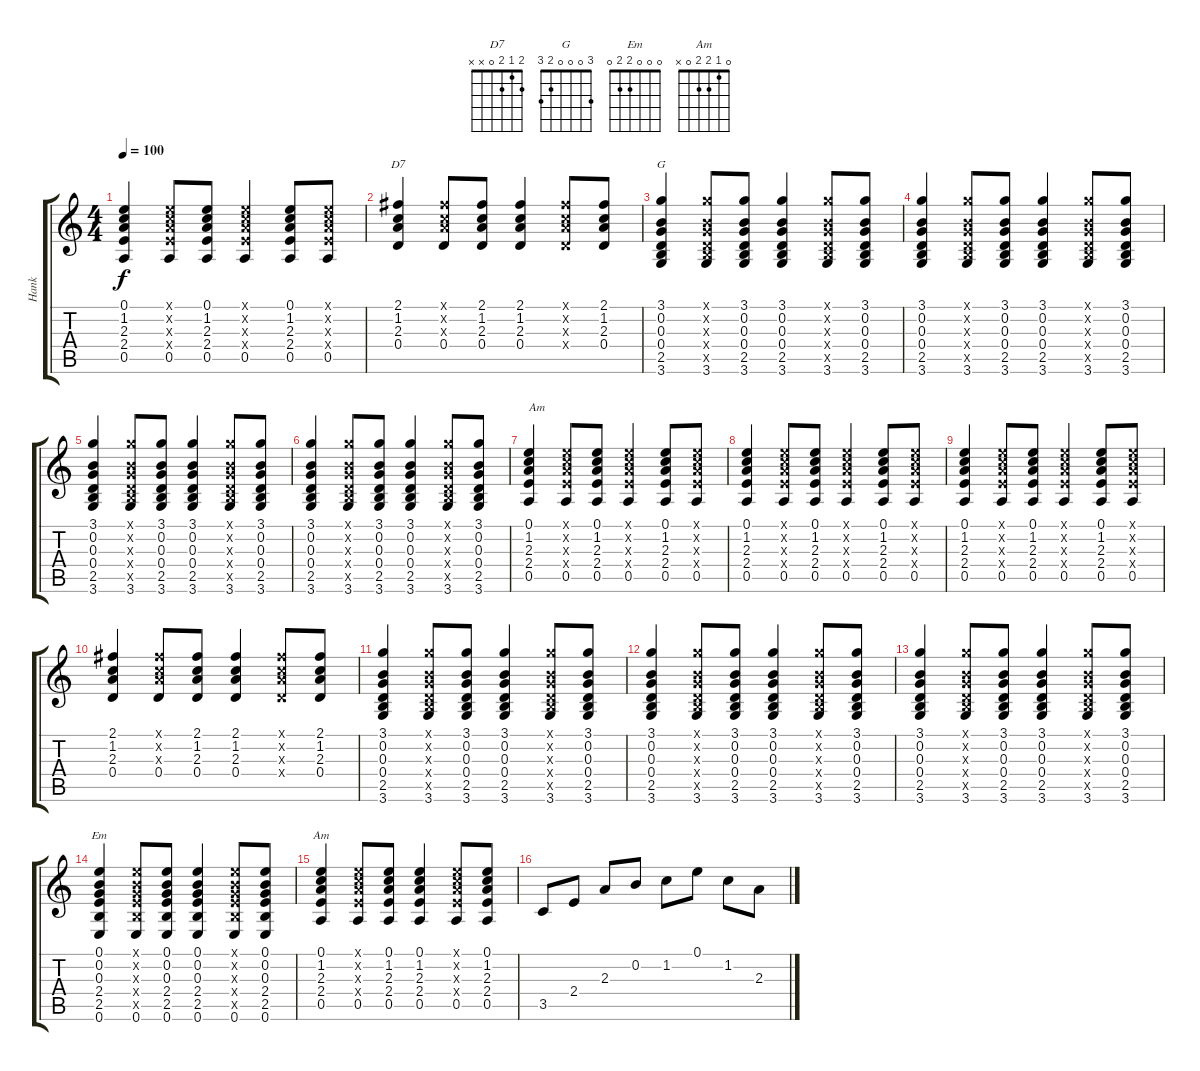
\track ("Hank" "Hank") {instrument electricguitarjazz}
\staff {score tabs}
\tuning (E4 B3 G3 D3 A2 E2) {hide}
\chord ("D7" 2 1 2 0 x x)
\chord ("G" 3 0 0 0 2 3)
\chord ("Em" 0 0 0 2 2 0)
\chord ("Am" 0 1 2 2 0 x)
\ts (4 4)
\tempo 100
\clef g2
\ks c
(0.1 1.2 2.3 2.4 0.5).4{dy f} (0.1{x} 1.2{x} 2.3{x} 2.4{x} 0.5).8 (0.1 1.2 2.3 2.4 0.5).8 (0.1{x} 1.2{x} 2.3{x} 2.4{x} 0.5).4 (0.1 1.2 2.3 2.4 0.5).8 (0.1{x} 1.2{x} 2.3{x} 2.4{x} 0.5).8 |
(2.1 1.2 2.3 0.4).4{ch "D7"} (2.1{x} 1.2{x} 2.3{x} 0.4).8 (2.1 1.2 2.3 0.4).8 (2.1 1.2 2.3 0.4).4 (2.1{x} 1.2{x} 2.3{x} 0.4{x}).8 (2.1 1.2 2.3 0.4).8 |
(3.1 0.2 0.3 0.4 2.5 3.6).4{ch "G"} (3.1{x} 0.2{x} 0.3{x} 0.4{x} 2.5{x} 3.6).8 (3.1 0.2 0.3 0.4 2.5 3.6).8 (3.1 0.2 0.3 0.4 2.5 3.6).4 (3.1{x} 0.2{x} 0.3{x} 0.4{x} 2.5{x} 3.6).8 (3.1 0.2 0.3 0.4 2.5 3.6).8 |
(3.1 0.2 0.3 0.4 2.5 3.6).4 (3.1{x} 0.2{x} 0.3{x} 0.4{x} 2.5{x} 3.6).8 (3.1 0.2 0.3 0.4 2.5 3.6).8 (3.1 0.2 0.3 0.4 2.5 3.6).4 (3.1{x} 0.2{x} 0.3{x} 0.4{x} 2.5{x} 3.6).8 (3.1 0.2 0.3 0.4 2.5 3.6).8 |
(3.1 0.2 0.3 0.4 2.5 3.6).4 (3.1{x} 0.2{x} 0.3{x} 0.4{x} 2.5{x} 3.6).8 (3.1 0.2 0.3 0.4 2.5 3.6).8 (3.1 0.2 0.3 0.4 2.5 3.6).4 (3.1{x} 0.2{x} 0.3{x} 0.4{x} 2.5{x} 3.6).8 (3.1 0.2 0.3 0.4 2.5 3.6).8 |
(3.1 0.2 0.3 0.4 2.5 3.6).4 (3.1{x} 0.2{x} 0.3{x} 0.4{x} 2.5{x} 3.6).8 (3.1 0.2 0.3 0.4 2.5 3.6).8 (3.1 0.2 0.3 0.4 2.5 3.6).4 (3.1{x} 0.2{x} 0.3{x} 0.4{x} 2.5{x} 3.6).8 (3.1 0.2 0.3 0.4 2.5 3.6).8 |
(0.1 1.2 2.3 2.4 0.5).4{txt "Am"} (0.1{x} 1.2{x} 2.3{x} 2.4{x} 0.5).8 (0.1 1.2 2.3 2.4 0.5).8 (0.1{x} 1.2{x} 2.3{x} 2.4{x} 0.5).4 (0.1 1.2 2.3 2.4 0.5).8 (0.1{x} 1.2{x} 2.3{x} 2.4{x} 0.5).8 |
(0.1 1.2 2.3 2.4 0.5).4 (0.1{x} 1.2{x} 2.3{x} 2.4{x} 0.5).8 (0.1 1.2 2.3 2.4 0.5).8 (0.1{x} 1.2{x} 2.3{x} 2.4{x} 0.5).4 (0.1 1.2 2.3 2.4 0.5).8 (0.1{x} 1.2{x} 2.3{x} 2.4{x} 0.5).8 |
(0.1 1.2 2.3 2.4 0.5).4 (0.1{x} 1.2{x} 2.3{x} 2.4{x} 0.5).8 (0.1 1.2 2.3 2.4 0.5).8 (0.1{x} 1.2{x} 2.3{x} 2.4{x} 0.5).4 (0.1 1.2 2.3 2.4 0.5).8 (0.1{x} 1.2{x} 2.3{x} 2.4{x} 0.5).8 |
(2.1 1.2 2.3 0.4).4 (2.1{x} 1.2{x} 2.3{x} 0.4).8 (2.1 1.2 2.3 0.4).8 (2.1 1.2 2.3 0.4).4 (2.1{x} 1.2{x} 2.3{x} 0.4{x}).8 (2.1 1.2 2.3 0.4).8 |
(3.1 0.2 0.3 0.4 2.5 3.6).4 (3.1{x} 0.2{x} 0.3{x} 0.4{x} 2.5{x} 3.6).8 (3.1 0.2 0.3 0.4 2.5 3.6).8 (3.1 0.2 0.3 0.4 2.5 3.6).4 (3.1{x} 0.2{x} 0.3{x} 0.4{x} 2.5{x} 3.6).8 (3.1 0.2 0.3 0.4 2.5 3.6).8 |
(3.1 0.2 0.3 0.4 2.5 3.6).4 (3.1{x} 0.2{x} 0.3{x} 0.4{x} 2.5{x} 3.6).8 (3.1 0.2 0.3 0.4 2.5 3.6).8 (3.1 0.2 0.3 0.4 2.5 3.6).4 (3.1{x} 0.2{x} 0.3{x} 0.4{x} 2.5{x} 3.6).8 (3.1 0.2 0.3 0.4 2.5 3.6).8 |
(3.1 0.2 0.3 0.4 2.5 3.6).4 (3.1{x} 0.2{x} 0.3{x} 0.4{x} 2.5{x} 3.6).8 (3.1 0.2 0.3 0.4 2.5 3.6).8 (3.1 0.2 0.3 0.4 2.5 3.6).4 (3.1{x} 0.2{x} 0.3{x} 0.4{x} 2.5{x} 3.6).8 (3.1 0.2 0.3 0.4 2.5 3.6).8 |
(0.1 0.2 0.3 2.4 2.5 0.6).4{ch "Em"} (0.1{x} 0.2{x} 0.3{x} 2.4{x} 2.5{x} 0.6).8 (0.1 0.2 0.3 2.4 2.5 0.6).8 (0.1 0.2 0.3 2.4 2.5 0.6).4 (0.1{x} 0.2{x} 0.3{x} 2.4{x} 2.5{x} 0.6).8 (0.1 0.2 0.3 2.4 2.5 0.6).8 |
(0.1 1.2 2.3 2.4 0.5).4{ch "Am"} (0.1{x} 1.2{x} 2.3{x} 2.4{x} 0.5).8 (0.1 1.2 2.3 2.4 0.5).8 (0.1 1.2 2.3 2.4 0.5).4 (0.1{x} 1.2{x} 2.3{x} 2.4{x} 0.5).8 (0.1 1.2 2.3 2.4 0.5).8 |
3.5.8 2.4.8 2.3.8 0.2.8 1.2.8 0.1.8 1.2.8 2.3.8
